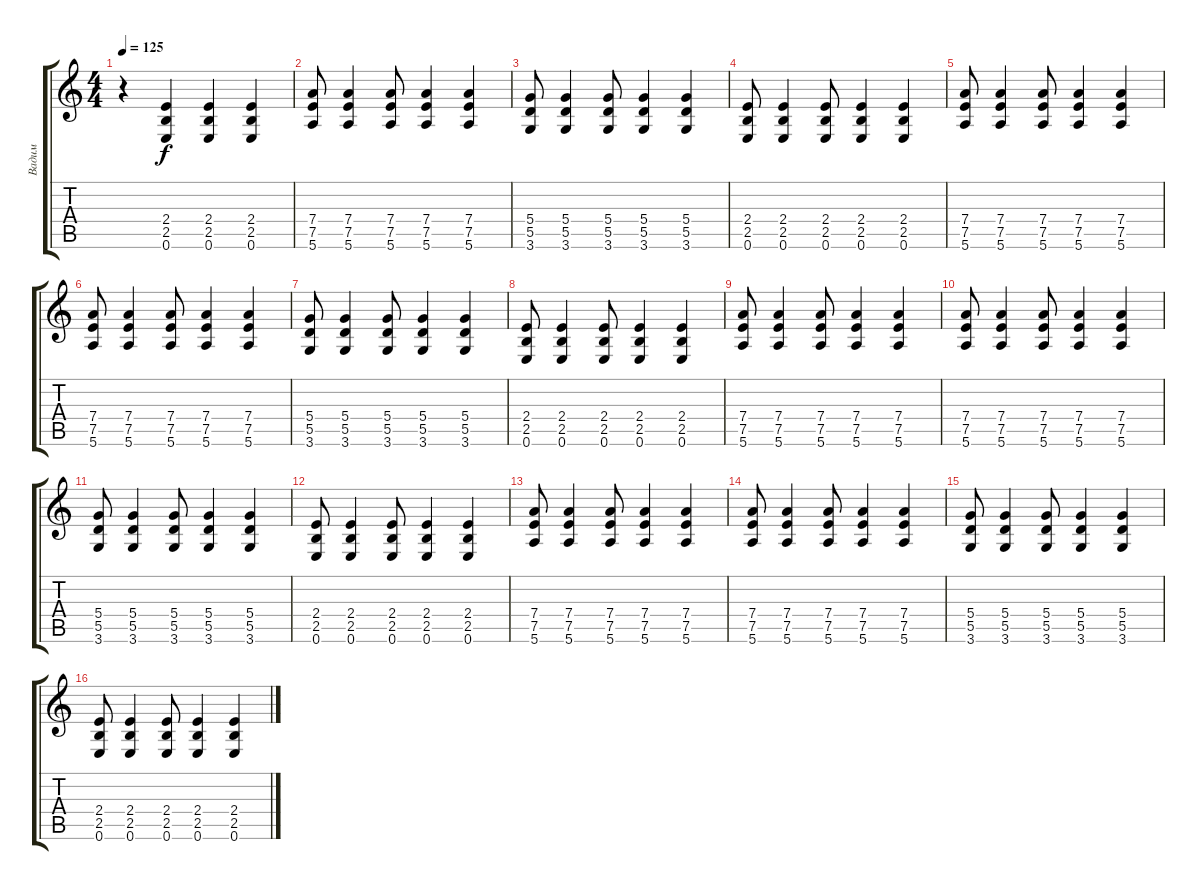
\track ("Вадим" "Вадим") {instrument distortionguitar}
\staff {score tabs}
\tuning (E4 B3 G3 D3 A2 E2) {hide}
\ts (4 4)
\tempo 125
\clef g2
\ks c
r.4{dy f} (2.4 2.5 0.6).4 (2.4 2.5 0.6).4 (2.4 2.5 0.6).4 |
(7.4 7.5 5.6).8 (7.4 7.5 5.6).4 (7.4 7.5 5.6).8 (7.4 7.5 5.6).4 (7.4 7.5 5.6).4 |
(5.4 5.5 3.6).8 (5.4 5.5 3.6).4 (5.4 5.5 3.6).8 (5.4 5.5 3.6).4 (5.4 5.5 3.6).4 |
(2.4 2.5 0.6).8 (2.4 2.5 0.6).4 (2.4 2.5 0.6).8 (2.4 2.5 0.6).4 (2.4 2.5 0.6).4 |
(7.4 7.5 5.6).8 (7.4 7.5 5.6).4 (7.4 7.5 5.6).8 (7.4 7.5 5.6).4 (7.4 7.5 5.6).4 |
(7.4 7.5 5.6).8 (7.4 7.5 5.6).4 (7.4 7.5 5.6).8 (7.4 7.5 5.6).4 (7.4 7.5 5.6).4 |
(5.4 5.5 3.6).8 (5.4 5.5 3.6).4 (5.4 5.5 3.6).8 (5.4 5.5 3.6).4 (5.4 5.5 3.6).4 |
(2.4 2.5 0.6).8 (2.4 2.5 0.6).4 (2.4 2.5 0.6).8 (2.4 2.5 0.6).4 (2.4 2.5 0.6).4 |
(7.4 7.5 5.6).8 (7.4 7.5 5.6).4 (7.4 7.5 5.6).8 (7.4 7.5 5.6).4 (7.4 7.5 5.6).4 |
(7.4 7.5 5.6).8 (7.4 7.5 5.6).4 (7.4 7.5 5.6).8 (7.4 7.5 5.6).4 (7.4 7.5 5.6).4 |
(5.4 5.5 3.6).8 (5.4 5.5 3.6).4 (5.4 5.5 3.6).8 (5.4 5.5 3.6).4 (5.4 5.5 3.6).4 |
(2.4 2.5 0.6).8 (2.4 2.5 0.6).4 (2.4 2.5 0.6).8 (2.4 2.5 0.6).4 (2.4 2.5 0.6).4 |
(7.4 7.5 5.6).8 (7.4 7.5 5.6).4 (7.4 7.5 5.6).8 (7.4 7.5 5.6).4 (7.4 7.5 5.6).4 |
(7.4 7.5 5.6).8 (7.4 7.5 5.6).4 (7.4 7.5 5.6).8 (7.4 7.5 5.6).4 (7.4 7.5 5.6).4 |
(5.4 5.5 3.6).8 (5.4 5.5 3.6).4 (5.4 5.5 3.6).8 (5.4 5.5 3.6).4 (5.4 5.5 3.6).4 |
(2.4 2.5 0.6).8 (2.4 2.5 0.6).4 (2.4 2.5 0.6).8 (2.4 2.5 0.6).4 (2.4 2.5 0.6).4
